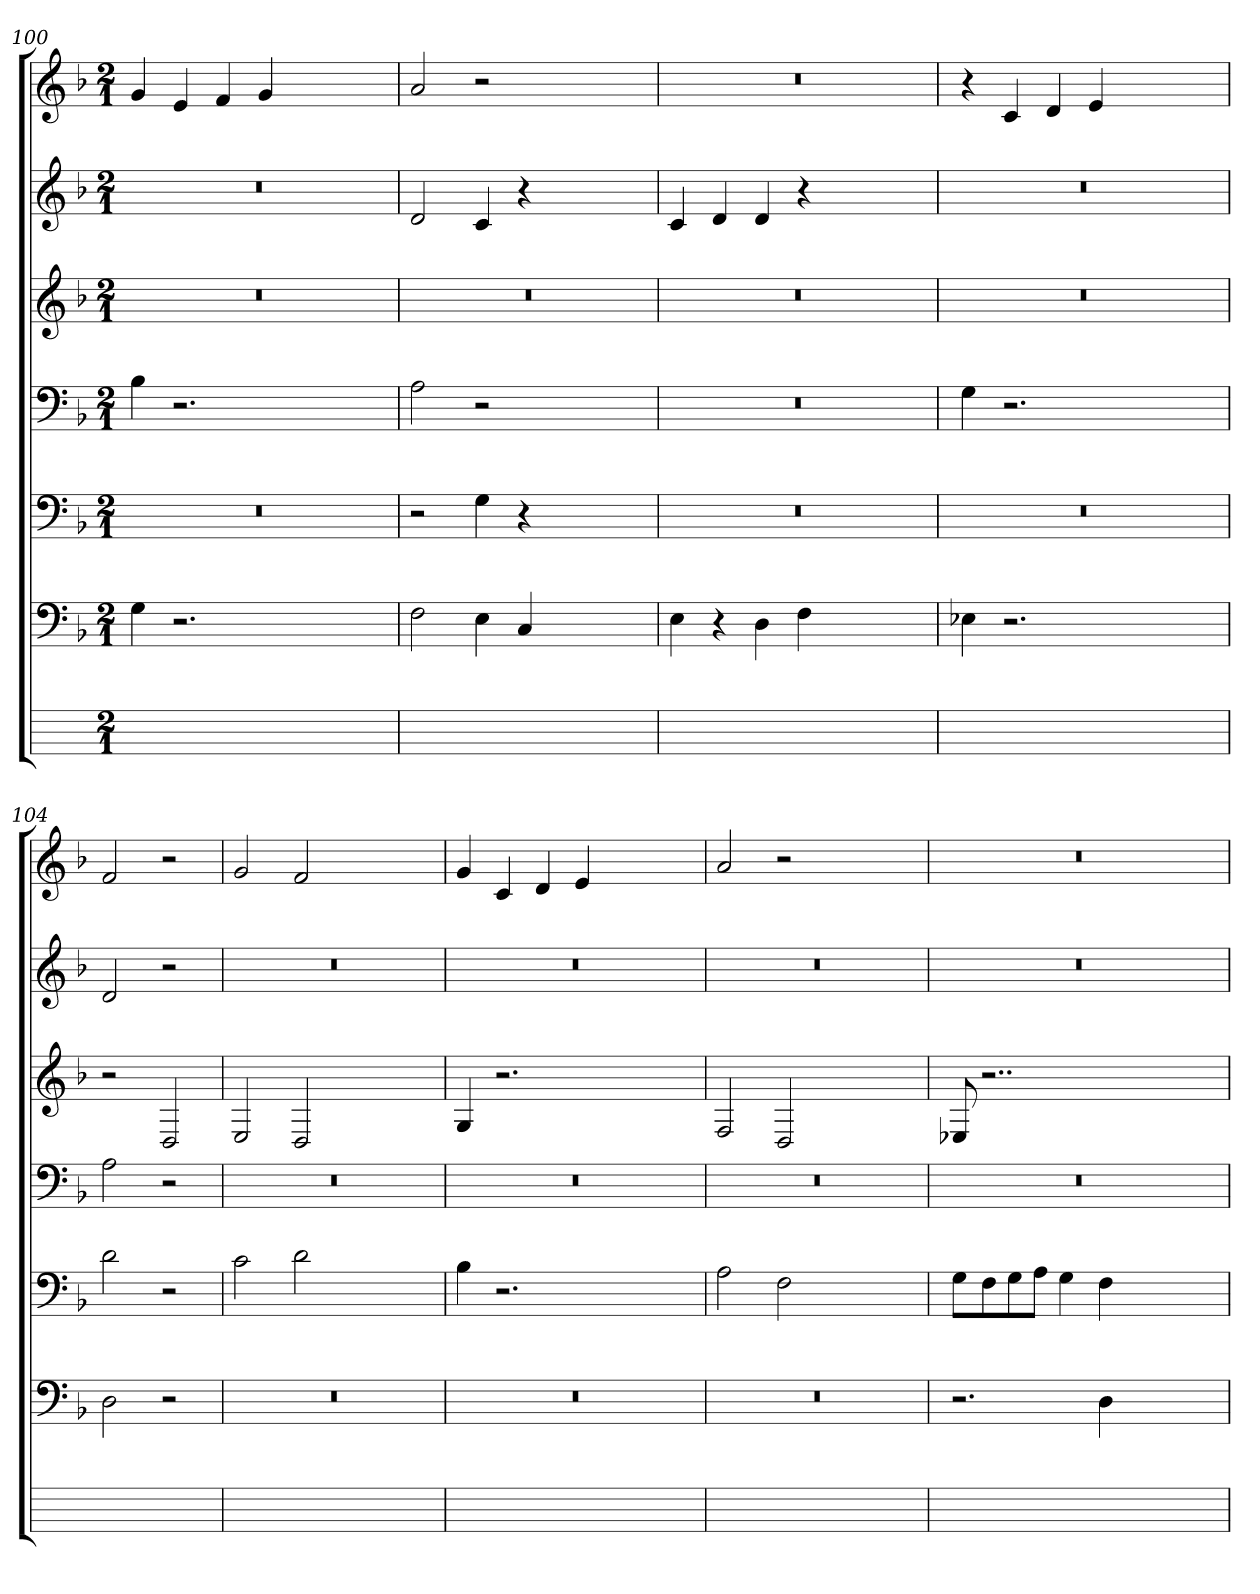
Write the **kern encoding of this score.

**kern	**kern	**kern	**kern	**kern	**kern	**kern
*part7	*part6	*part5	*part4	*part3	*part2	*part1
*staff7	*staff6	*staff5	*staff4	*staff3	*staff2	*staff1
*	*clefF4	*clefF4	*clefF4	*clefG2	*clefG2	*clefG2
*	*k[b-]	*k[b-]	*k[b-]	*k[b-]	*k[b-]	*k[b-]
*	*F:	*F:	*F:	*F:	*F:	*F:
*M2/1	*M2/1	*M2/1	*M2/1	*M2/1	*M2/1	*M2/1
=100	=100	=100	=100	=100	=100	=100
0ryy	4G	0r	4B-	0r	0r	4g
.	2.r	.	2.r	.	.	4ei
.	.	.	.	.	.	4fi
.	.	.	.	.	.	4gi
.	1ryy	.	1ryy	.	.	1ryy
=101	=101	=101	=101	=101	=101	=101
0ryy	2F	2r	2A	0r	2d	2a
.	4Ej	4Gj	2r	.	4cj	2r
.	4Ci	4r	.	.	4r	.
.	1ryy	1ryy	1ryy	.	1ryy	1ryy
=102	=102	=102	=102	=102	=102	=102
0ryy	4EZ	0r	0r	0r	4c	0r
.	4r	.	.	.	4di	.
.	4D	.	.	.	4d	.
.	4Fi	.	.	.	4r	.
.	1ryy	.	.	.	1ryy	.
=103	=103	=103	=103	=103	=103	=103
0ryy	4E-X	0r	4G	0r	0r	4r
.	2.r	.	2.r	.	.	4ci
.	.	.	.	.	.	4di
.	.	.	.	.	.	4ej
.	1ryy	.	1ryy	.	.	1ryy
=104	=104	=104	=104	=104	=104	=104
1ryy	2D	2d	2A	2r	2d	2f
.	2r	2r	2r	2D	2r	2r
=105	=105	=105	=105	=105	=105	=105
0ryy	0r	2c	0r	2E	0r	2g
.	.	2d	.	2D	.	2f
.	.	1ryy	.	1ryy	.	1ryy
=106	=106	=106	=106	=106	=106	=106
0ryy	0r	4B-	0r	4G	0r	4g
.	.	2.r	.	2.r	.	4ci
.	.	.	.	.	.	4di
.	.	.	.	.	.	4ei
.	.	1ryy	.	1ryy	.	1ryy
=107	=107	=107	=107	=107	=107	=107
0ryy	0r	2A	0r	2F	0r	2a
.	.	2F	.	2D	.	2r
.	.	1ryy	.	1ryy	.	1ryy
=108	=108	=108	=108	=108	=108	=108
0ryy	2.r	8GL	0r	8E-X	0r	0r
.	.	8Fi	.	2..r	.	.
.	.	8Gi	.	.	.	.
.	.	8AiJ	.	.	.	.
.	.	4GV	.	.	.	.
.	4DV	4FV	.	.	.	.
.	1ryy	1ryy	.	1ryy	.	.
=	=	=	=	=	=	=
*-	*-	*-	*-	*-	*-	*-
